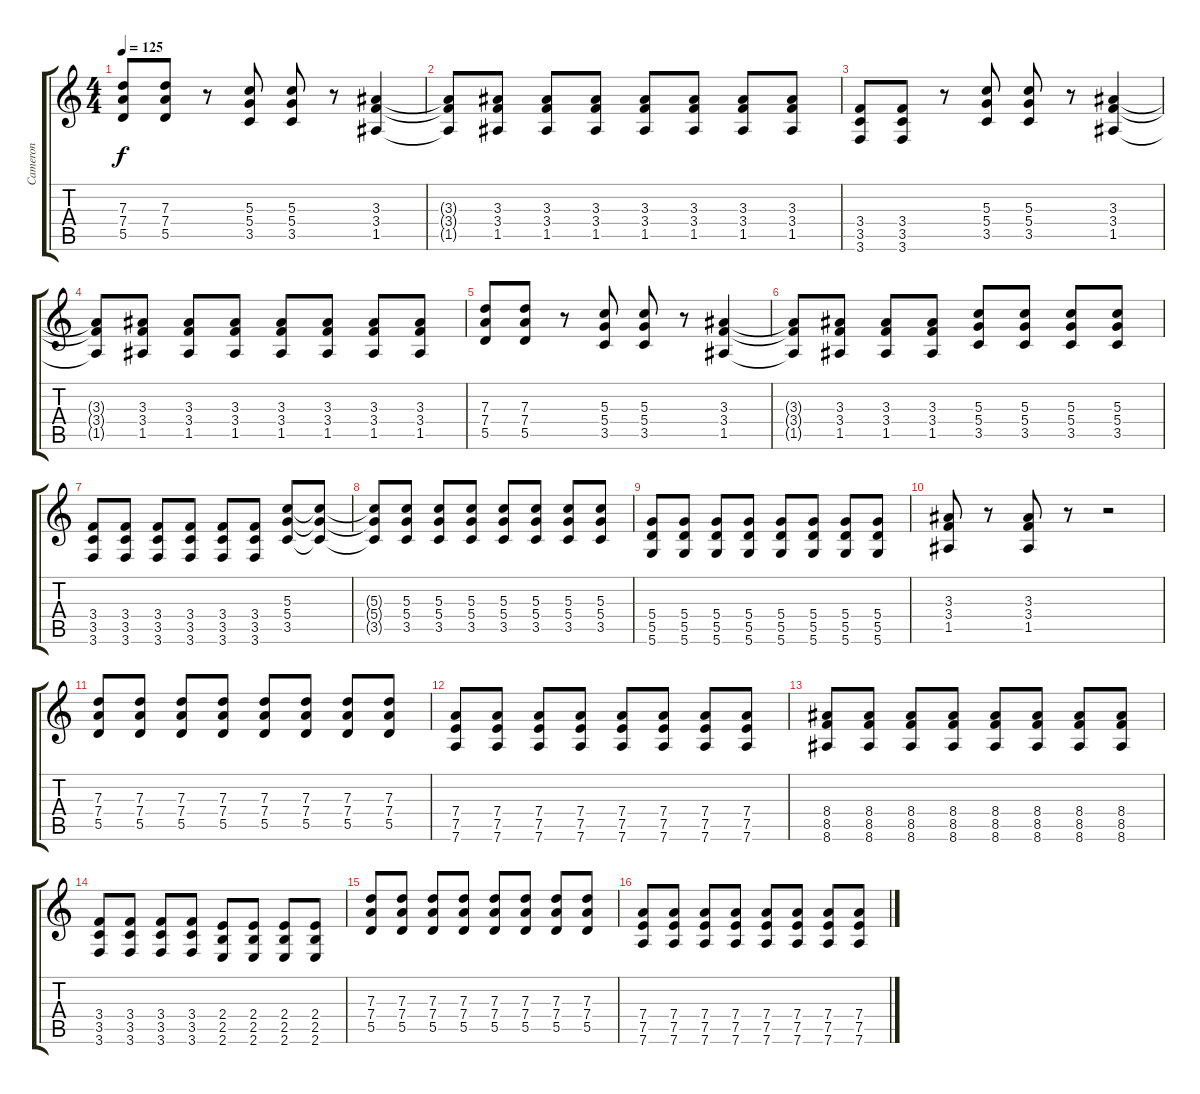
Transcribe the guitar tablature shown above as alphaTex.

\track ("Cameron" "Cameron") {instrument overdrivenguitar}
\staff {score tabs}
\tuning (E4 B3 G3 D3 A2 D2) {hide}
\ts (4 4)
\tempo 125
\clef g2
\ks c
(7.3 7.4 5.5).8{dy f} (7.3 7.4 5.5).8 r.8 (5.3 5.4 3.5).8 (5.3 5.4 3.5).8 r.8 (3.3 3.4 1.5).4 |
(3.3{t} 3.4{t} 1.5{t}).8 (3.3 3.4 1.5).8 (3.3 3.4 1.5).8 (3.3 3.4 1.5).8 (3.3 3.4 1.5).8 (3.3 3.4 1.5).8 (3.3 3.4 1.5).8 (3.3 3.4 1.5).8 |
(3.4 3.5 3.6).8 (3.4 3.5 3.6).8 r.8 (5.3 5.4 3.5).8 (5.3 5.4 3.5).8 r.8 (3.3 3.4 1.5).4 |
(3.3{t} 3.4{t} 1.5{t}).8 (3.3 3.4 1.5).8 (3.3 3.4 1.5).8 (3.3 3.4 1.5).8 (3.3 3.4 1.5).8 (3.3 3.4 1.5).8 (3.3 3.4 1.5).8 (3.3 3.4 1.5).8 |
(7.3 7.4 5.5).8 (7.3 7.4 5.5).8 r.8 (5.3 5.4 3.5).8 (5.3 5.4 3.5).8 r.8 (3.3 3.4 1.5).4 |
(3.3{t} 3.4{t} 1.5{t}).8 (3.3 3.4 1.5).8 (3.3 3.4 1.5).8 (3.3 3.4 1.5).8 (5.3 5.4 3.5).8 (5.3 5.4 3.5).8 (5.3 5.4 3.5).8 (5.3 5.4 3.5).8 |
(3.4 3.5 3.6).8 (3.4 3.5 3.6).8 (3.4 3.5 3.6).8 (3.4 3.5 3.6).8 (3.4 3.5 3.6).8 (3.4 3.5 3.6).8 (5.3 5.4 3.5).8 (5.3{t} 5.4{t} 3.5{t}).8 |
(5.3{t} 5.4{t} 3.5{t}).8 (5.3 5.4 3.5).8 (5.3 5.4 3.5).8 (5.3 5.4 3.5).8 (5.3 5.4 3.5).8 (5.3 5.4 3.5).8 (5.3 5.4 3.5).8 (5.3 5.4 3.5).8 |
(5.4 5.5 5.6).8 (5.4 5.5 5.6).8 (5.4 5.5 5.6).8 (5.4 5.5 5.6).8 (5.4 5.5 5.6).8 (5.4 5.5 5.6).8 (5.4 5.5 5.6).8 (5.4 5.5 5.6).8 |
(3.3 3.4 1.5).8 r.8 (3.3 3.4 1.5).8 r.8 r.2 |
(7.3 7.4 5.5).8 (7.3 7.4 5.5).8 (7.3 7.4 5.5).8 (7.3 7.4 5.5).8 (7.3 7.4 5.5).8 (7.3 7.4 5.5).8 (7.3 7.4 5.5).8 (7.3 7.4 5.5).8 |
(7.4 7.5 7.6).8 (7.4 7.5 7.6).8 (7.4 7.5 7.6).8 (7.4 7.5 7.6).8 (7.4 7.5 7.6).8 (7.4 7.5 7.6).8 (7.4 7.5 7.6).8 (7.4 7.5 7.6).8 |
(8.4 8.5 8.6).8 (8.4 8.5 8.6).8 (8.4 8.5 8.6).8 (8.4 8.5 8.6).8 (8.4 8.5 8.6).8 (8.4 8.5 8.6).8 (8.4 8.5 8.6).8 (8.4 8.5 8.6).8 |
(3.4 3.5 3.6).8 (3.4 3.5 3.6).8 (3.4 3.5 3.6).8 (3.4 3.5 3.6).8 (2.4 2.5 2.6).8 (2.4 2.5 2.6).8 (2.4 2.5 2.6).8 (2.4 2.5 2.6).8 |
(7.3 7.4 5.5).8 (7.3 7.4 5.5).8 (7.3 7.4 5.5).8 (7.3 7.4 5.5).8 (7.3 7.4 5.5).8 (7.3 7.4 5.5).8 (7.3 7.4 5.5).8 (7.3 7.4 5.5).8 |
(7.4 7.5 7.6).8 (7.4 7.5 7.6).8 (7.4 7.5 7.6).8 (7.4 7.5 7.6).8 (7.4 7.5 7.6).8 (7.4 7.5 7.6).8 (7.4 7.5 7.6).8 (7.4 7.5 7.6).8
